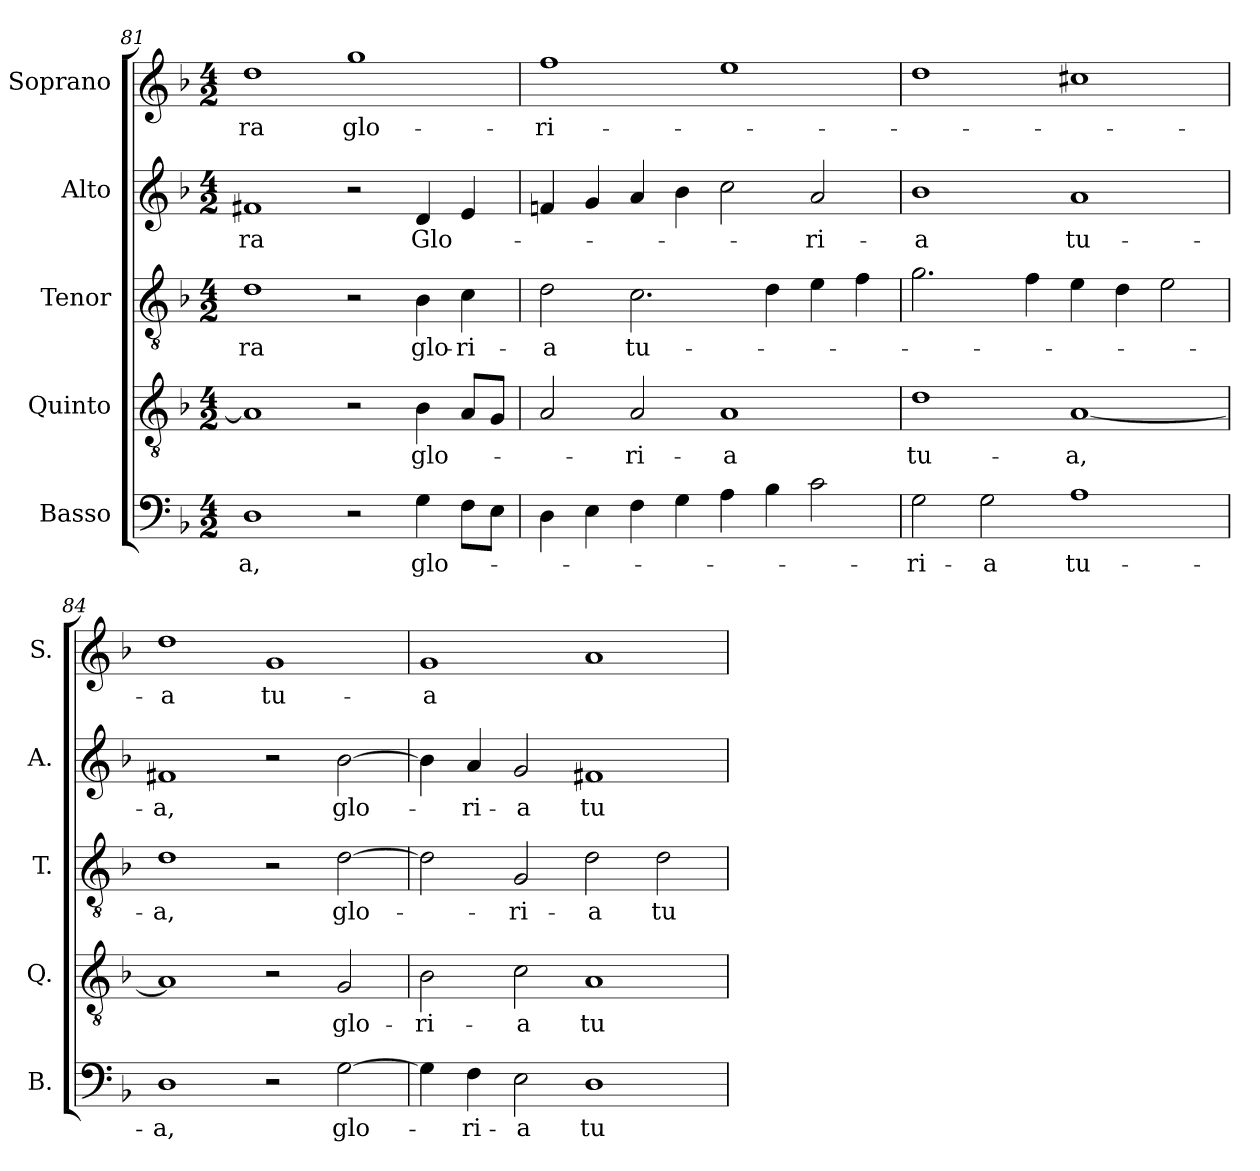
**kern	**text	**kern	**text	**kern	**text	**kern	**text	**kern	**text
*part5	*part5	*part4	*part4	*part3	*part3	*part2	*part2	*part1	*part1
*staff5	*staff5	*staff4	*staff4	*staff3	*staff3	*staff2	*staff2	*staff1	*staff1
*I"Basso	*	*I"Quinto	*	*I"Tenor	*	*I"Alto	*	*I"Soprano	*
*I'B.	*	*I'Q.	*	*I'T.	*	*I'A.	*	*I'S.	*
*clefF4	*	*clefGv2	*	*clefGv2	*	*clefG2	*	*clefG2	*
*	*	*ITrd7c12	*	*ITrd7c12	*	*	*	*	*
*k[b-]	*	*k[b-]	*	*k[b-]	*	*k[b-]	*	*k[b-]	*
*F:	*	*F:	*	*F:	*	*F:	*	*F:	*
*M4/2	*	*M4/2	*	*M4/2	*	*M4/2	*	*M4/2	*
=81	=81	=81	=81	=81	=81	=81	=81	=81	=81
!	!LO:LY:b:color=#000000	!	!	!	!	!	!	!	!
!	!	!	!	!	!LO:LY:b:color=#000000	!	!	!	!
!	!	!	!	!	!	!	!LO:LY:b:color=#000000	!	!
!	!	!	!	!	!	!	!	!	!LO:LY:b:color=#000000
1Di	-a,	1AAi]	.	1Di	-ra	1f#Xi	-ra	1ddi	-ra
!	!	!	!	!	!	!	!	!	!LO:LY:b:color=#000000
2r	.	2r	.	2r	.	2r	.	1ggi	glo-
!	!LO:LY:b:color=#000000	!	!	!	!	!	!	!	!
!	!	!	!LO:LY:b:color=#000000	!	!	!	!	!	!
!	!	!	!	!	!LO:LY:b:color=#000000	!	!	!	!
!	!	!	!	!	!	!	!LO:LY:b:color=#000000	!	!
4Gi\	glo-	4BB-i\	glo-	4BB-i\	glo-	4di/	Glo-	.	.
!	!	!	!	!	!LO:LY:b:color=#000000	!	!	!	!
8Fi\L	.	8AAi/L	.	4Ci\	-ri-	4ei/	.	.	.
8Ei\J	.	8GGi/J	.	.	.	.	.	.	.
!!LO:LB:g=z
=82	=82	=82	=82	=82	=82	=82	=82	=82	=82
!	!	!	!	!	!LO:LY:b:color=#000000	!	!	!	!
!	!	!	!	!	!	!	!	!	!LO:LY:b:color=#000000
4Di\	.	2AAi/	.	2Di\	-a	4fni/	.	1ffi	-ri-
4Ei\	.	.	.	.	.	4gi/	.	.	.
!	!	!	!LO:LY:b:color=#000000	!	!	!	!	!	!
!	!	!	!	!	!LO:LY:b:color=#000000	!	!	!	!
4Fi\	.	2AAi/	-ri-	2.Ci\	tu-	4ai/	.	.	.
4Gi\	.	.	.	.	.	4b-i\	.	.	.
!	!	!	!LO:LY:b:color=#000000	!	!	!	!	!	!
4Ai\	.	1AAi	-a	.	.	2cci\	.	1eei	.
4B-i\	.	.	.	4Di\	.	.	.	.	.
!	!	!	!	!	!	!	!LO:LY:b:color=#000000	!	!
2ci\	.	.	.	4Ei\	.	2ai/	-ri-	.	.
.	.	.	.	4Fi\	.	.	.	.	.
=83	=83	=83	=83	=83	=83	=83	=83	=83	=83
!	!LO:LY:b:color=#000000	!	!	!	!	!	!	!	!
!	!	!	!LO:LY:b:color=#000000	!	!	!	!	!	!
!	!	!	!	!	!	!	!LO:LY:b:color=#000000	!	!
2Gi\	-ri-	1Di	tu-	2.Gi\	.	1b-i	-a	1ddi	.
!	!LO:LY:b:color=#000000	!	!	!	!	!	!	!	!
2Gi\	-a	.	.	.	.	.	.	.	.
.	.	.	.	4Fi\	.	.	.	.	.
!	!LO:LY:b:color=#000000	!	!	!	!	!	!	!	!
!	!	!	!LO:LY:b:color=#000000	!	!	!	!	!	!
!	!	!	!	!	!	!	!LO:LY:b:color=#000000	!	!
1Ai	tu-	[1AAi	-a,	4Ei\	.	1ai	tu-	1cc#Xi	.
.	.	.	.	4Di\	.	.	.	.	.
.	.	.	.	2Ei\	.	.	.	.	.
=84	=84	=84	=84	=84	=84	=84	=84	=84	=84
!	!LO:LY:b:color=#000000	!	!	!	!	!	!	!	!
!	!	!	!	!	!LO:LY:b:color=#000000	!	!	!	!
!	!	!	!	!	!	!	!LO:LY:b:color=#000000	!	!
!	!	!	!	!	!	!	!	!	!LO:LY:b:color=#000000
1Di	-a,	1AAi]	.	1Di	-a,	1f#Xi	-a,	1ddi	-a
!	!	!	!	!	!	!	!	!	!LO:LY:b:color=#000000
2r	.	2r	.	2r	.	2r	.	1gi	tu-
!	!LO:LY:b:color=#000000	!	!	!	!	!	!	!	!
!	!	!	!LO:LY:b:color=#000000	!	!	!	!	!	!
!	!	!	!	!	!LO:LY:b:color=#000000	!	!	!	!
!	!	!	!	!	!	!	!LO:LY:b:color=#000000	!	!
[2Gi\	glo-	2GGi/	glo-	[2Di\	glo-	[2b-i\	glo-	.	.
=85	=85	=85	=85	=85	=85	=85	=85	=85	=85
!	!	!	!LO:LY:b:color=#000000	!	!	!	!	!	!
!	!	!	!	!	!	!	!	!	!LO:LY:b:color=#000000
4Gi\]	.	2BB-i\	-ri-	2Di\]	.	4b-i\]	.	1gi	-a
!	!LO:LY:b:color=#000000	!	!	!	!	!	!	!	!
!	!	!	!	!	!	!	!LO:LY:b:color=#000000	!	!
4Fi\	-ri-	.	.	.	.	4ai/	-ri-	.	.
!	!LO:LY:b:color=#000000	!	!	!	!	!	!	!	!
!	!	!	!LO:LY:b:color=#000000	!	!	!	!	!	!
!	!	!	!	!	!LO:LY:b:color=#000000	!	!	!	!
!	!	!	!	!	!	!	!LO:LY:b:color=#000000	!	!
2Ei\	-a	2Ci\	-a	2GGi/	-ri-	2gi/	-a	.	.
!	!LO:LY:b:color=#000000	!	!	!	!	!	!	!	!
!	!	!	!LO:LY:b:color=#000000	!	!	!	!	!	!
!	!	!	!	!	!LO:LY:b:color=#000000	!	!	!	!
!	!	!	!	!	!	!	!LO:LY:b:color=#000000	!	!
1Di	tu-	1AAi	tu-	2Di\	-a	1f#Xi	tu-	1ai	.
!	!	!	!	!	!LO:LY:b:color=#000000	!	!	!	!
.	.	.	.	2Di\	tu-	.	.	.	.
=	=	=	=	=	=	=	=	=	=
*-	*-	*-	*-	*-	*-	*-	*-	*-	*-
